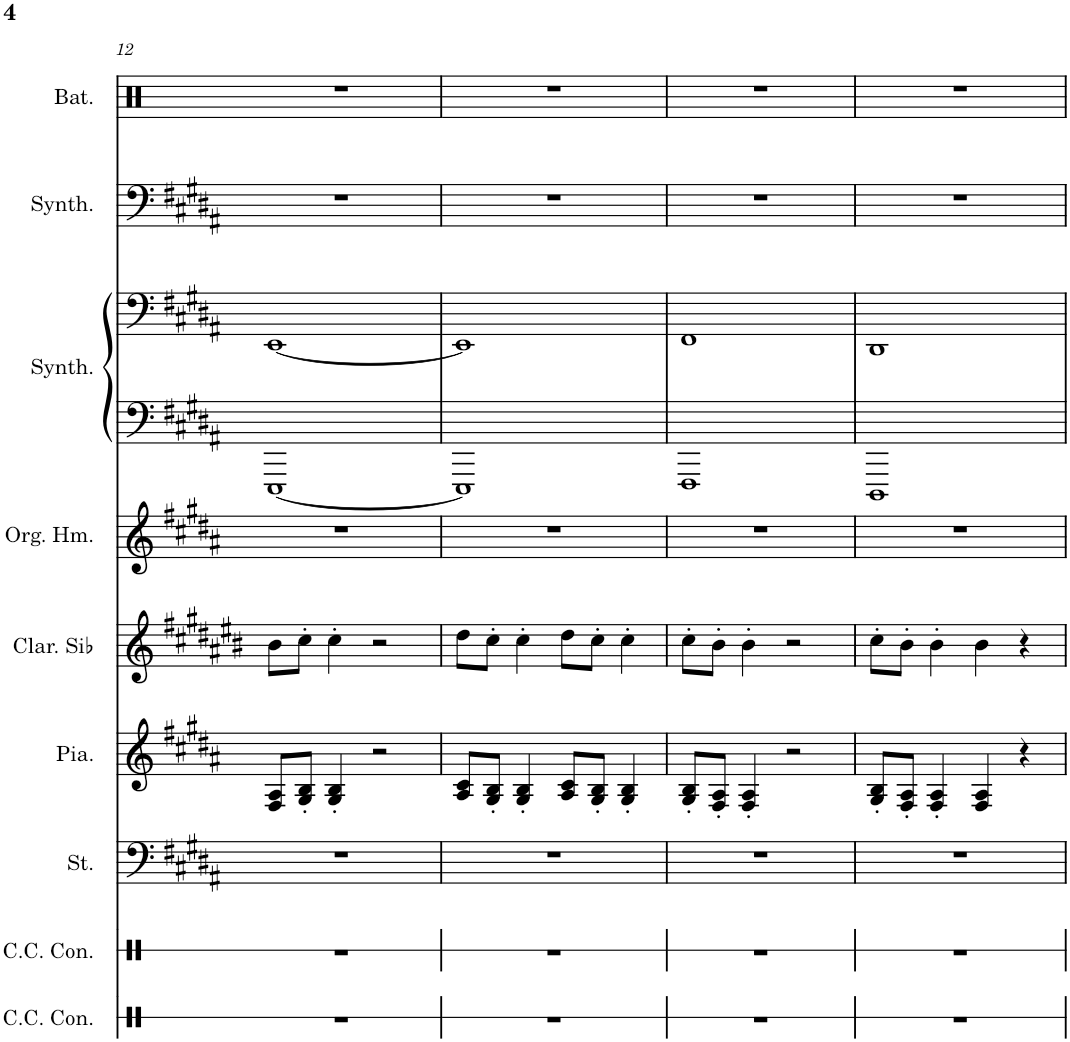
**kern	**kern	**kern	**kern	**kern	**kern	**kern	**kern	**kern	**kern
*part9	*part8	*part7	*part6	*part5	*part4	*part3	*part3	*part2	*part1
*staff10	*staff9	*staff8	*staff7	*staff6	*staff5	*staff4	*staff3	*staff2	*staff1
*I"Caisse claire de concert, Reverse Cymbal	*I"Caisse claire de concert, Taiko Drum	*I"Cordes, String Ensemble 1	*I"Piano	*I"Clarinette en Sib	*I"Orgue Hammond, Drawbar Organ	*I"Synthétiseur d'instruments à cordes, Synth Strings 2	*	*I"Synthétiseur de basses, Synth Bass 2	*I"Batterie, Drums
*I'C.C. Con.	*I'C.C. Con.	*I'St.	*I'Pia.	*I'Clar. Sib	*I'Org. Hm.	*I'Synth.	*	*I'Synth.	*I'Bat.
!!LO:PB:g=z
*clefX	*clefX	*clefF4	*clefG2	*clefG2	*clefG2	*clefF4	*clefF4	*clefF4	*clefX
*	*	*	*	*Trd1c2	*	*	*	*	*
*k[f#c#g#d#a#]	*k[f#c#g#d#a#]	*k[f#c#g#d#a#]	*k[f#c#g#d#a#]	*k[f#c#g#d#a#e#b#]	*k[f#c#g#d#a#]	*k[f#c#g#d#a#]	*k[f#c#g#d#a#]	*k[f#c#g#d#a#]	*k[]
*M4/4	*M4/4	*M4/4	*M4/4	*M4/4	*M4/4	*M4/4	*M4/4	*M4/4	*M4/4
=12	=12	=12	=12	=12	=12	=12	=12	=12	=12
1r	1r	1r	8F#/ 8A#/L	8b#\L	1r	[1EEE	[1EE	1r	1r
.	.	.	8G#/' 8B/'J	8cc#'\J	.	.	.	.	.
.	.	.	4G#/' 4B/'	4cc#'\	.	.	.	.	.
.	.	.	2r	2r	.	.	.	.	.
=13	=13	=13	=13	=13	=13	=13	=13	=13	=13
1r	1r	1r	8A#/ 8c#/L	8dd#\L	1r	1EEE]	1EE]	1r	1r
.	.	.	8G#/' 8B/'J	8cc#'\J	.	.	.	.	.
.	.	.	4G#/' 4B/'	4cc#'\	.	.	.	.	.
.	.	.	8A#/ 8c#/L	8dd#\L	.	.	.	.	.
.	.	.	8G#/' 8B/'J	8cc#'\J	.	.	.	.	.
.	.	.	4G#/' 4B/'	4cc#'\	.	.	.	.	.
=14	=14	=14	=14	=14	=14	=14	=14	=14	=14
1r	1r	1r	8G#/' 8B/'L	8cc#'\L	1r	1FFF#	1FF#	1r	1r
.	.	.	8F#/' 8A#/'J	8b#'\J	.	.	.	.	.
.	.	.	4F#/' 4A#/'	4b#'\	.	.	.	.	.
.	.	.	2r	2r	.	.	.	.	.
=15	=15	=15	=15	=15	=15	=15	=15	=15	=15
1r	1r	1r	8G#/' 8B/'L	8cc#'\L	1r	1DDD#	1DD#	1r	1r
.	.	.	8F#/' 8A#/'J	8b#'\J	.	.	.	.	.
.	.	.	4F#/' 4A#/'	4b#'\	.	.	.	.	.
.	.	.	4F#/ 4A#/	4b#\	.	.	.	.	.
.	.	.	4r	4r	.	.	.	.	.
=	=	=	=	=	=	=	=	=	=
*-	*-	*-	*-	*-	*-	*-	*-	*-	*-
